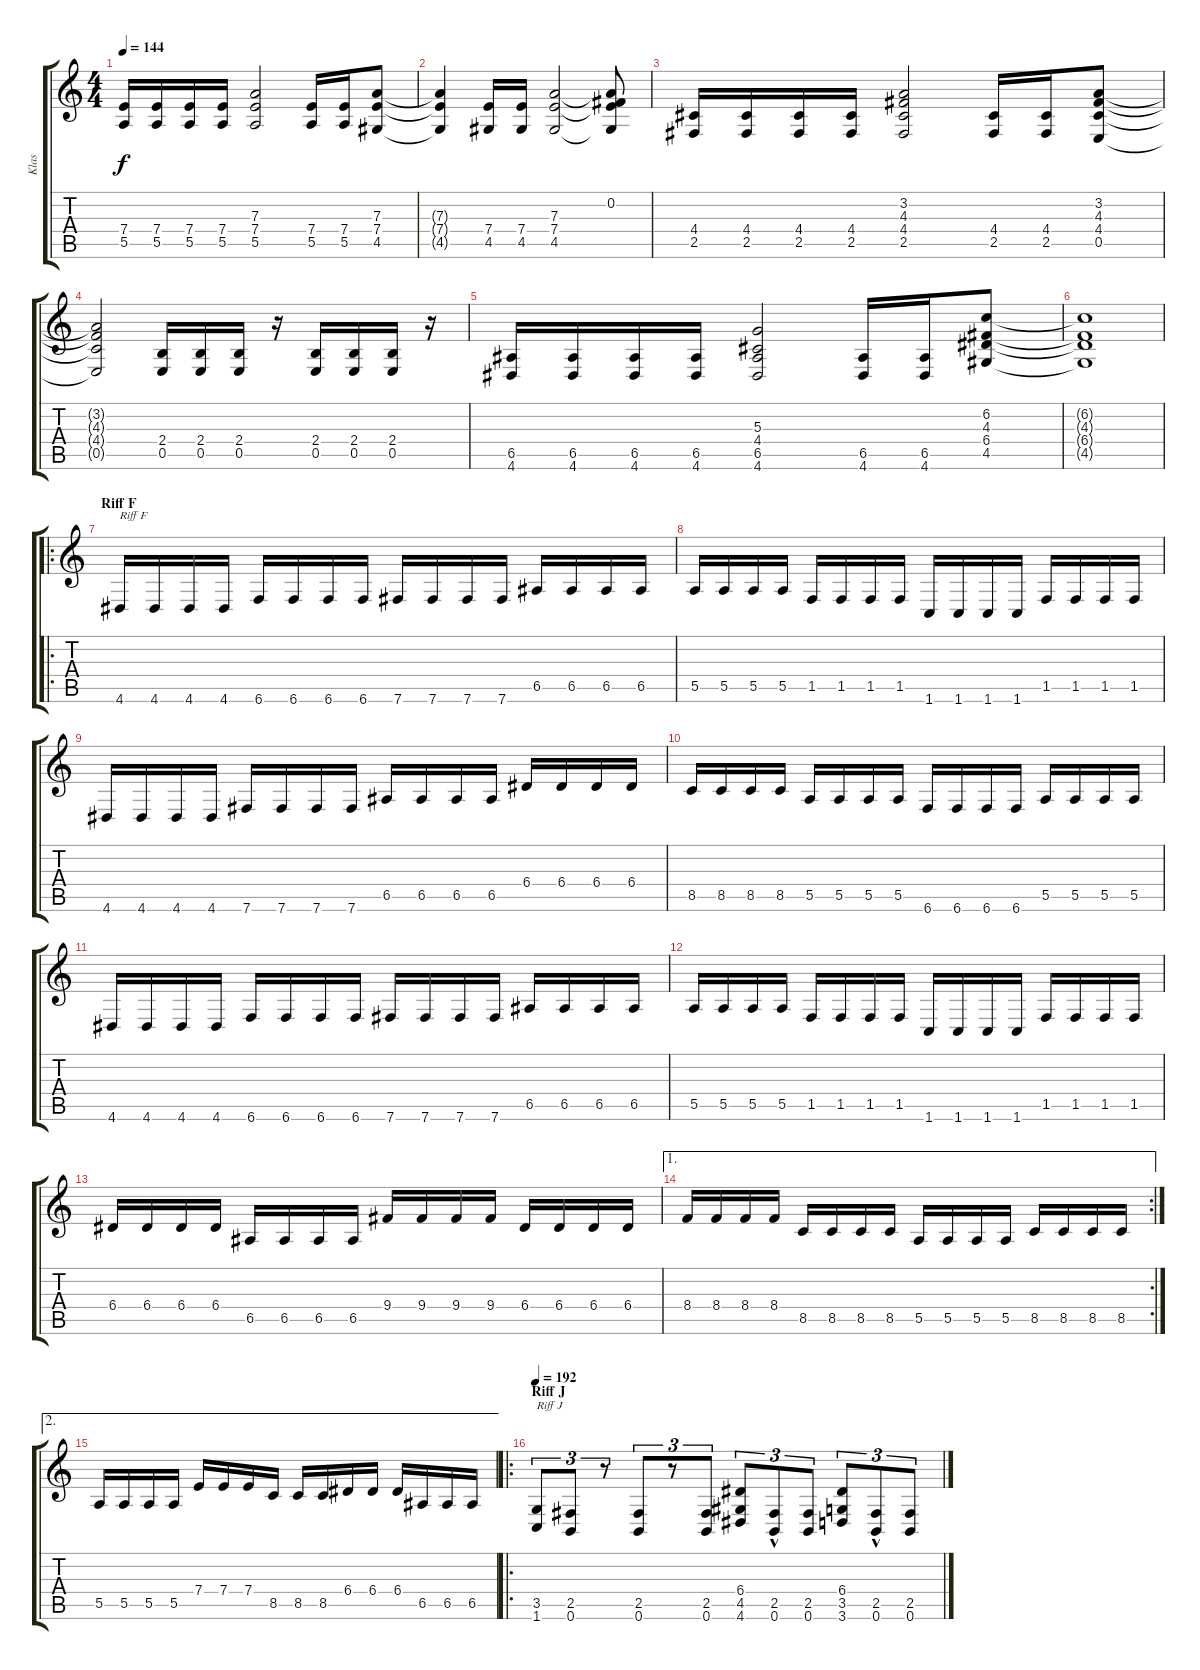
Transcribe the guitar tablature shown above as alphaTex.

\track ("Klas" "Klas") {instrument distortionguitar}
\staff {score tabs}
\tuning (B3 Gb3 D3 A2 E2 B1) {hide}
\ts (4 4)
\tempo 144
\clef g2
\ks c
(7.4 5.5).16{dy f} (7.4 5.5).16 (7.4 5.5).16 (7.4 5.5).16 (7.3 7.4 5.5).2 (7.4 5.5).16 (7.4 5.5).16 (7.3 7.4 4.5).8 |
(7.3{t} 7.4{t} 4.5{t}).4 (7.4 4.5).16 (7.4 4.5).16 (7.3 7.4 4.5).2 (0.2 7.3{t} 7.4{t} 4.5{t}).8 |
(4.4 2.5).16 (4.4 2.5).16 (4.4 2.5).16 (4.4 2.5).16 (3.2 4.3 4.4 2.5).2 (4.4 2.5).16 (4.4 2.5).16 (3.2 4.3 4.4 0.5).8 |
(3.2{t} 4.3{t} 4.4{t} 0.5{t}).2 (2.4 0.5).16 (2.4 0.5).16 (2.4 0.5).16 r.16 (2.4 0.5).16 (2.4 0.5).16 (2.4 0.5).16 r.16 |
(6.5 4.6).16 (6.5 4.6).16 (6.5 4.6).16 (6.5 4.6).16 (5.3 4.4 6.5 4.6).2 (6.5 4.6).16 (6.5 4.6).16 (6.2 4.3 6.4 4.5).8 |
(6.2{t} 4.3{t} 6.4{t} 4.5{t}).1 |
\ro
\section ("" "Riff F")
4.6.16{txt "Riff F"} 4.6.16 4.6.16 4.6.16 6.6.16 6.6.16 6.6.16 6.6.16 7.6.16 7.6.16 7.6.16 7.6.16 6.5.16 6.5.16 6.5.16 6.5.16 |
5.5.16 5.5.16 5.5.16 5.5.16 1.5.16 1.5.16 1.5.16 1.5.16 1.6.16 1.6.16 1.6.16 1.6.16 1.5.16 1.5.16 1.5.16 1.5.16 |
4.6.16 4.6.16 4.6.16 4.6.16 7.6.16 7.6.16 7.6.16 7.6.16 6.5.16 6.5.16 6.5.16 6.5.16 6.4.16 6.4.16 6.4.16 6.4.16 |
8.5.16 8.5.16 8.5.16 8.5.16 5.5.16 5.5.16 5.5.16 5.5.16 6.6.16 6.6.16 6.6.16 6.6.16 5.5.16 5.5.16 5.5.16 5.5.16 |
4.6.16 4.6.16 4.6.16 4.6.16 6.6.16 6.6.16 6.6.16 6.6.16 7.6.16 7.6.16 7.6.16 7.6.16 6.5.16 6.5.16 6.5.16 6.5.16 |
5.5.16 5.5.16 5.5.16 5.5.16 1.5.16 1.5.16 1.5.16 1.5.16 1.6.16 1.6.16 1.6.16 1.6.16 1.5.16 1.5.16 1.5.16 1.5.16 |
6.4.16 6.4.16 6.4.16 6.4.16 6.5.16 6.5.16 6.5.16 6.5.16 9.4.16 9.4.16 9.4.16 9.4.16 6.4.16 6.4.16 6.4.16 6.4.16 |
\ae 1
\rc 2
8.4.16 8.4.16 8.4.16 8.4.16 8.5.16 8.5.16 8.5.16 8.5.16 5.5.16 5.5.16 5.5.16 5.5.16 8.5.16 8.5.16 8.5.16 8.5.16 |
\ae 2
5.5.16 5.5.16 5.5.16 5.5.16 7.4.16 7.4.16 7.4.16 8.5.16 8.5.16 8.5.16 6.4.16 6.4.16 6.4.16 6.5.16 6.5.16 6.5.16 |
\ro
\section ("" "Riff J")
\tempo 192
(3.5 1.6).8{tu (3 2) txt "Riff J"} (2.5 0.6).8{tu (3 2)} r.8{tu (3 2)} (2.5 0.6).8{tu (3 2)} r.8{tu (3 2)} (2.5 0.6).8{tu (3 2)} (6.4 4.5 4.6).8{tu (3 2)} (2.5{hac} 0.6{hac}).8{tu (3 2)} (2.5 0.6).8{tu (3 2)} (6.4 3.5 3.6).8{tu (3 2)} (2.5{hac} 0.6{hac}).8{tu (3 2)} (2.5 0.6).8{tu (3 2)}
